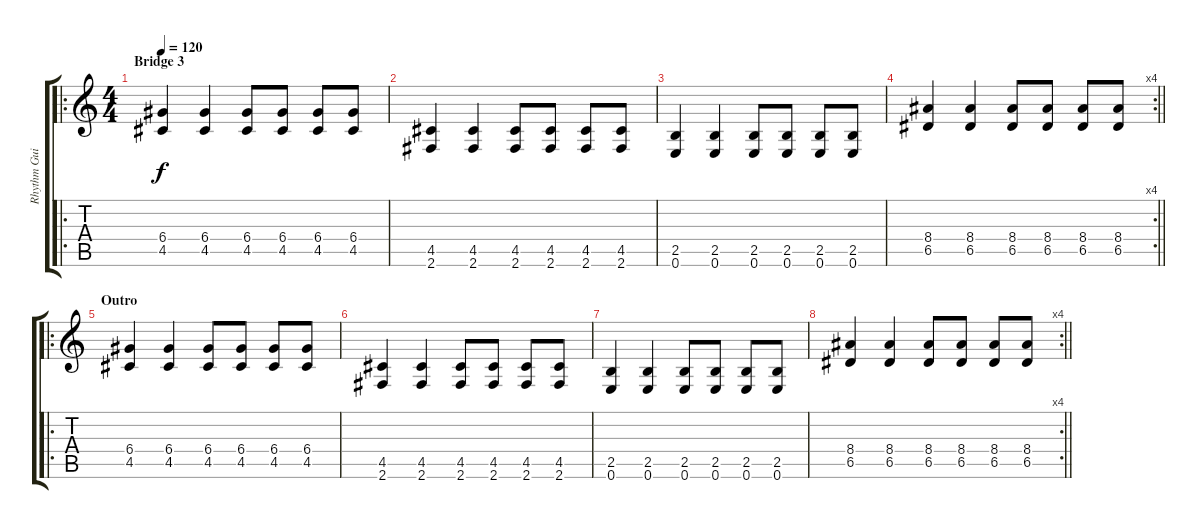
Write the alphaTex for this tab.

\track ("Rhythm Guitar" "Rhythm Gui") {instrument distortionguitar}
\staff {score tabs}
\tuning (E4 B3 G3 D3 A2 E2) {hide}
\ro
\ts (4 4)
\section ("" "Bridge 3")
\tempo 120
\clef g2
\ks c
(6.4 4.5).4{dy f} (6.4 4.5).4 (6.4 4.5).8 (6.4 4.5).8 (6.4 4.5).8 (6.4 4.5).8 |
(4.5 2.6).4 (4.5 2.6).4 (4.5 2.6).8 (4.5 2.6).8 (4.5 2.6).8 (4.5 2.6).8 |
(2.5 0.6).4 (2.5 0.6).4 (2.5 0.6).8 (2.5 0.6).8 (2.5 0.6).8 (2.5 0.6).8 |
\rc 4
\barLineRight lightlight
(8.4 6.5).4 (8.4 6.5).4 (8.4 6.5).8 (8.4 6.5).8 (8.4 6.5).8 (8.4 6.5).8 |
\ro
\section ("" "Outro")
(6.4 4.5).4 (6.4 4.5).4 (6.4 4.5).8 (6.4 4.5).8 (6.4 4.5).8 (6.4 4.5).8 |
(4.5 2.6).4 (4.5 2.6).4 (4.5 2.6).8 (4.5 2.6).8 (4.5 2.6).8 (4.5 2.6).8 |
(2.5 0.6).4 (2.5 0.6).4 (2.5 0.6).8 (2.5 0.6).8 (2.5 0.6).8 (2.5 0.6).8 |
\rc 4
\barLineRight lightlight
(8.4 6.5).4 (8.4 6.5).4 (8.4 6.5).8 (8.4 6.5).8 (8.4 6.5).8 (8.4 6.5).8
